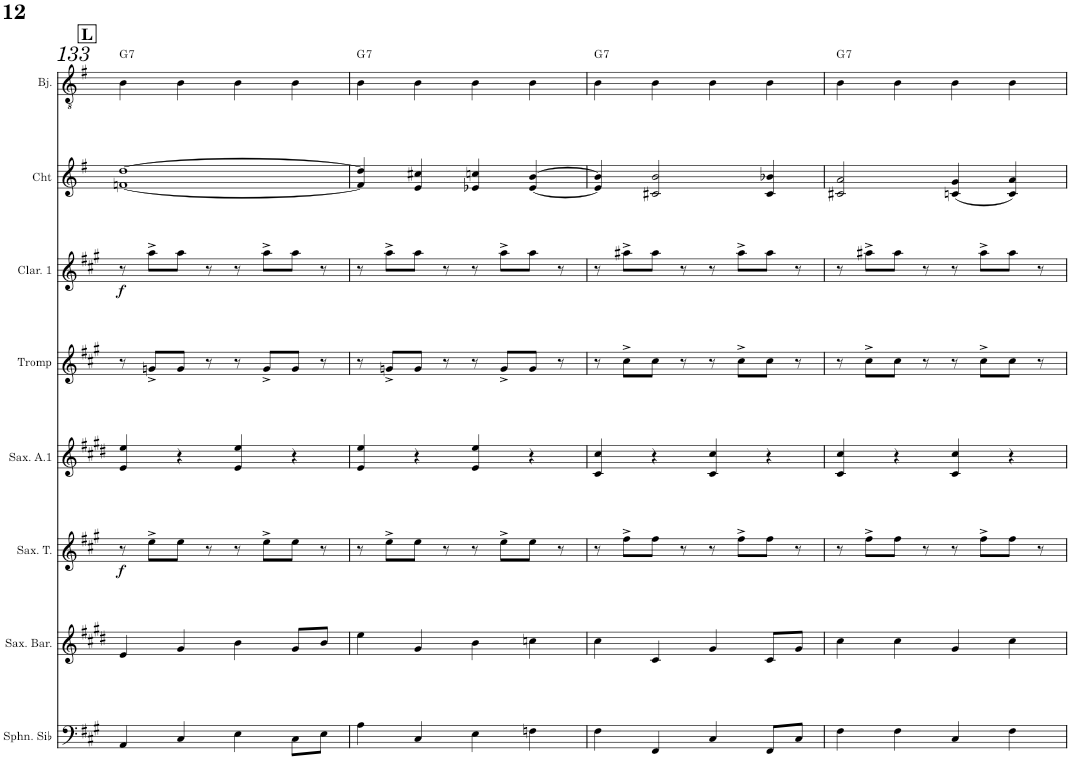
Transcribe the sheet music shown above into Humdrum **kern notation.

**kern	**kern	**kern	**dynam	**kern	**kern	**kern	**dynam	**kern	**kern	**harte	**kern
*part9	*part8	*part7	*part7	*part6	*part5	*part4	*part4	*part3	*part2	*part2	*part1
*staff9	*staff8	*staff7	*staff7	*staff6	*staff5	*staff4	*staff4	*staff3	*staff2	*	*staff1
*I"Souba	*I"Saxo Bar	*I"Sax Ténor	*	*I"Sax Alto 1	*I"Tromp	*I"Clar1	*	*I"Chant	*I"Banjo	*	*I"Flûte
*	*I'Sax. Bar.	*I'Sax. T.	*	*I'Sax. A.1	*I'Tromp	*I'Clar. 1	*	*I'Cht	*I'Bj.	*	*I'Fl.
!!LO:PB:g=z
*clefF4	*clefG2	*clefG2	*	*clefG2	*clefG2	*clefG2	*	*clefG2	*clefGv2	*	*clefG2
*Trd8c14	*Trd12c21	*Trd8c14	*	*Trd5c9	*Trd1c2	*Trd1c2	*	*	*Trd7c12	*	*
*k[f#c#g#]	*k[f#c#g#d#]	*k[f#c#g#]	*	*k[f#c#g#d#]	*k[f#c#g#]	*k[f#c#g#]	*	*k[f#]	*k[f#]	*	*k[f#]
*M4/4	*M4/4	*M4/4	*	*M4/4	*M4/4	*M4/4	*	*M4/4	*M4/4	*	*M4/4
!!LO:REH:place=s1:a:B:cj:fs=14:t=L
=133	=133	=133	=133	=133	=133	=133	=133	=133	=133	=133	=133
!	!	!	!LO:DY:b	!	!	!	!LO:DY:b	!	!	!LO:H:kt=7	!
4AA/	4e/	8r	f	4e/ 4ee/	8r	8r	f	[1fn [1dd	4B\	G:7	1r
.	.	8ee^\L	.	.	8gn^/L	8aa^\L	.	.	.	.	.
4C#/	4g#/	8ee\J	.	4r	8g/J	8aa\J	.	.	4B\	.	.
.	.	8r	.	.	8r	8r	.	.	.	.	.
4E\	4b\	8r	.	4e/ 4ee/	8r	8r	.	.	4B\	.	.
.	.	8ee^\L	.	.	8g^/L	8aa^\L	.	.	.	.	.
8C#\L	8g#/L	8ee\J	.	4r	8g/J	8aa\J	.	.	4B\	.	.
8E\J	8b/J	8r	.	.	8r	8r	.	.	.	.	.
=134	=134	=134	=134	=134	=134	=134	=134	=134	=134	=134	=134
!	!	!	!	!	!	!	!	!	!	!LO:H:kt=7	!
4A\	4ee\	8r	.	4e/ 4ee/	8r	8r	.	4f/] 4dd/]	4B\	G:7	1r
.	.	8ee^\L	.	.	8gn^/L	8aa^\L	.	.	.	.	.
4C#/	4g#/	8ee\J	.	4r	8g/J	8aa\J	.	4e/ 4cc#X/	4B\	.	.
.	.	8r	.	.	8r	8r	.	.	.	.	.
4E\	4b\	8r	.	4e/ 4ee/	8r	8r	.	4e-X/ 4ccn/	4B\	.	.
.	.	8ee^\L	.	.	8g^/L	8aa^\L	.	.	.	.	.
4Fn\	4ccn\	8ee\J	.	4r	8g/J	8aa\J	.	[4e-/ [4b/	4B\	.	.
.	.	8r	.	.	8r	8r	.	.	.	.	.
=135	=135	=135	=135	=135	=135	=135	=135	=135	=135	=135	=135
!	!	!	!	!	!	!	!	!	!	!LO:H:kt=7	!
4F#\	4cc#\	8r	.	4c#/ 4cc#/	8r	8r	.	4e-/] 4b/]	4B\	G:7	1r
.	.	8ff#^\L	.	.	8cc#^\L	8aa#X^\L	.	.	.	.	.
4FF#/	4c#/	8ff#\J	.	4r	8cc#\J	8aa#\J	.	2c#X/ 2b/	4B\	.	.
.	.	8r	.	.	8r	8r	.	.	.	.	.
4C#/	4g#/	8r	.	4c#/ 4cc#/	8r	8r	.	.	4B\	.	.
.	.	8ff#^\L	.	.	8cc#^\L	8aa#^\L	.	.	.	.	.
8FF#/L	8c#/L	8ff#\J	.	4r	8cc#\J	8aa#\J	.	4c#/ 4b-X/	4B\	.	.
8C#/J	8g#/J	8r	.	.	8r	8r	.	.	.	.	.
=136	=136	=136	=136	=136	=136	=136	=136	=136	=136	=136	=136
!	!	!	!	!	!	!	!	!	!	!LO:H:kt=7	!
4F#\	4cc#\	8r	.	4c#/ 4cc#/	8r	8r	.	2c#X/ 2a/	4B\	G:7	1r
.	.	8ff#^\L	.	.	8cc#^\L	8aa#X^\L	.	.	.	.	.
4F#\	4cc#\	8ff#\J	.	4r	8cc#\J	8aa#\J	.	.	4B\	.	.
.	.	8r	.	.	8r	8r	.	.	.	.	.
4C#/	4g#/	8r	.	4c#/ 4cc#/	8r	8r	.	(<4cn/ 4g/	4B\	.	.
.	.	8ff#^\L	.	.	8cc#^\L	8aa#^\L	.	.	.	.	.
4F#\	4cc#\	8ff#\J	.	4r	8cc#\J	8aa#\J	.	4c/ 4a/)	4B\	.	.
.	.	8r	.	.	8r	8r	.	.	.	.	.
=	=	=	=	=	=	=	=	=	=	=	=
*-	*-	*-	*-	*-	*-	*-	*-	*-	*-	*-	*-
